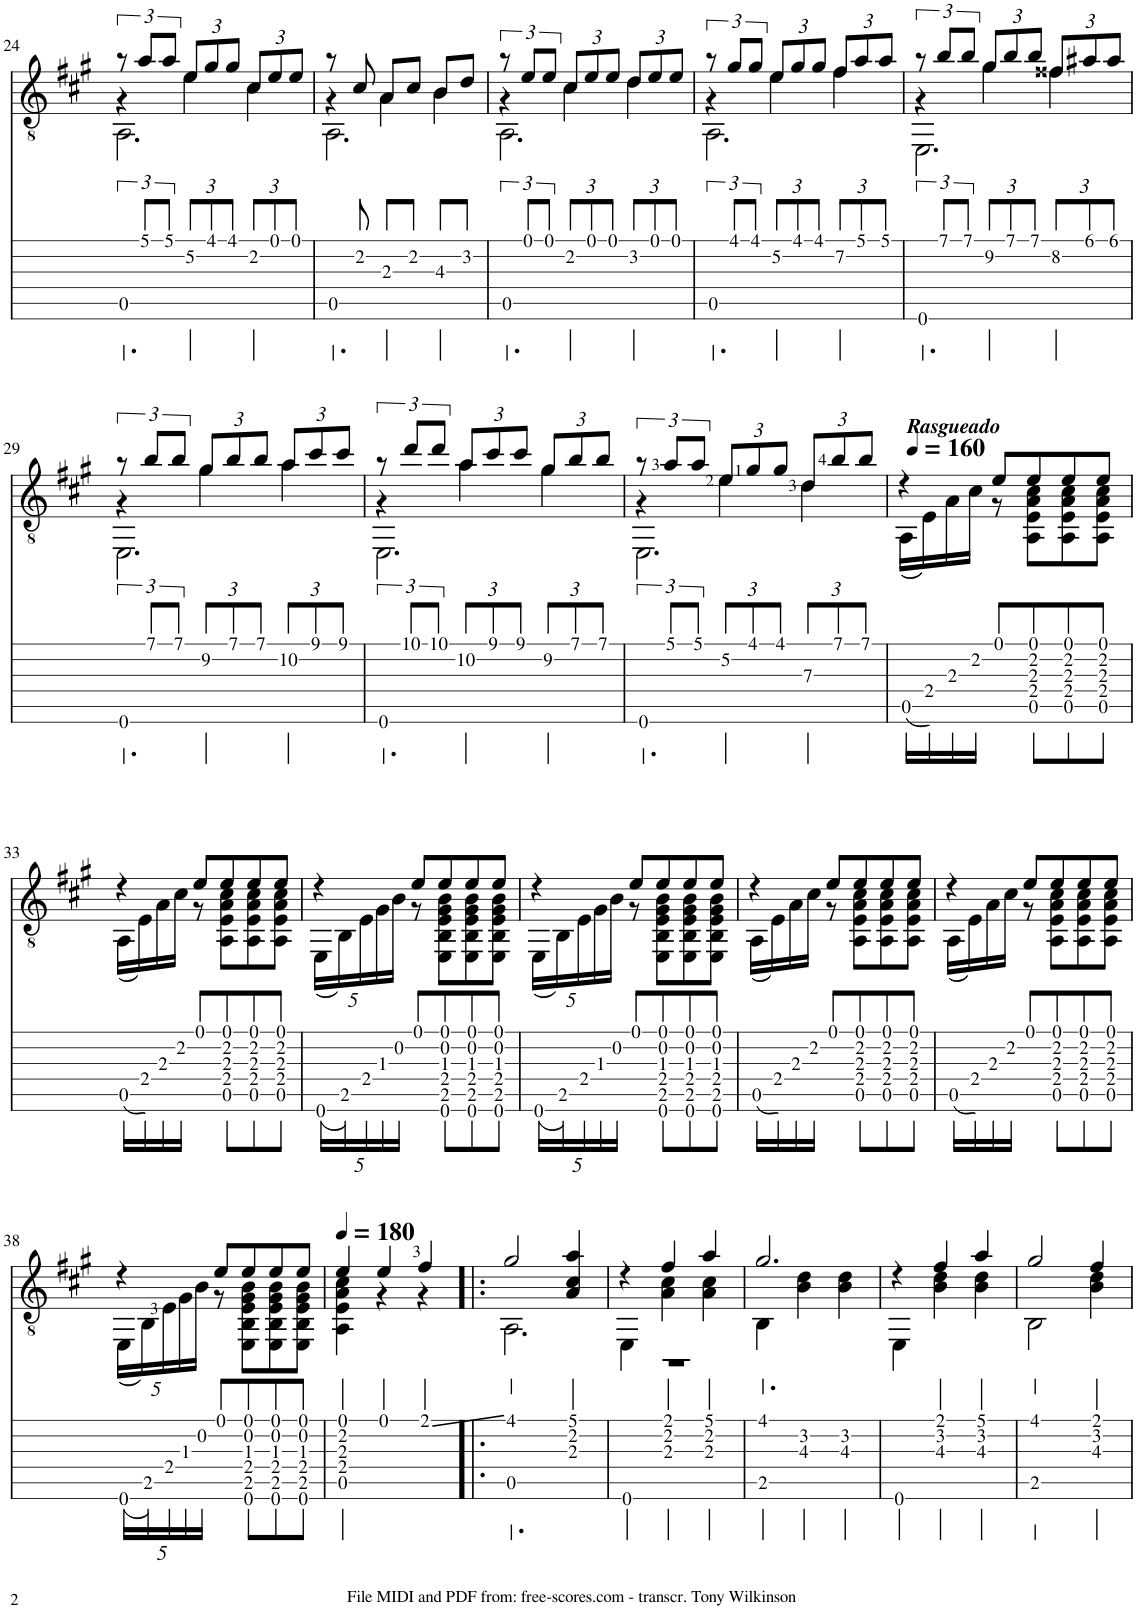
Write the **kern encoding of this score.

**kern	**kern
*part2	*part1
*staff2	*staff1
*I"Chitarra classica (Intavolatura)	*I"Chitarra classica
!!LO:PB:g=z
*	*clefGv2
*k[f#c#g#]	*k[f#c#g#]
*M3/4	*M3/4
=24	=24
*^	*^
*	*^	*	*^
12r	4r	2.AA\	12r	4r	2.AA\
12a/L	.	.	12a/L	.	.
12a/J	.	.	12a/J	.	.
*Xbrackettup	*	*	*Xbrackettup	*	*
12e/L	4e\	.	12e/L	4e\	.
12g#/	.	.	12g#/	.	.
12g#/J	.	.	12g#/J	.	.
12c#/L	4c#\	.	12c#/L	4c#\	.
12e/	.	.	12e/	.	.
12e/J	.	.	12e/J	.	.
=25	=25	=25	=25	=25	=25
8r	4r	2.AA\	8r	4r	2.AA\
8c#/	.	.	8c#/	.	.
8A/L	4A\	.	8A/L	4A\	.
8c#/J	.	.	8c#/J	.	.
8B/L	4B\	.	8B/L	4B\	.
8d/J	.	.	8d/J	.	.
=26	=26	=26	=26	=26	=26
*brackettup	*	*	*brackettup	*	*
12r	4r	2.AA\	12r	4r	2.AA\
12e/L	.	.	12e/L	.	.
12e/J	.	.	12e/J	.	.
*Xbrackettup	*	*	*Xbrackettup	*	*
12c#/L	4c#\	.	12c#/L	4c#\	.
12e/	.	.	12e/	.	.
12e/J	.	.	12e/J	.	.
12d/L	4d\	.	12d/L	4d\	.
12e/	.	.	12e/	.	.
12e/J	.	.	12e/J	.	.
=27	=27	=27	=27	=27	=27
*brackettup	*	*	*brackettup	*	*
12r	4r	2.AA\	12r	4r	2.AA\
12g#/L	.	.	12g#/L	.	.
12g#/J	.	.	12g#/J	.	.
*Xbrackettup	*	*	*Xbrackettup	*	*
12e/L	4e\	.	12e/L	4e\	.
12g#/	.	.	12g#/	.	.
12g#/J	.	.	12g#/J	.	.
12f#/L	4f#\	.	12f#/L	4f#\	.
12a/	.	.	12a/	.	.
12a/J	.	.	12a/J	.	.
=28	=28	=28	=28	=28	=28
*brackettup	*	*	*brackettup	*	*
12r	4r	2.EE\	12r	4r	2.EE\
12b/L	.	.	12b/L	.	.
12b/J	.	.	12b/J	.	.
*Xbrackettup	*	*	*Xbrackettup	*	*
12g#/L	4g#\	.	12g#/L	4g#\	.
12b/	.	.	12b/	.	.
12b/J	.	.	12b/J	.	.
12f##X/L	4f##\	.	12f##X/L	4f##\	.
12a#X/	.	.	12a#X/	.	.
12a#/J	.	.	12a#/J	.	.
!!LO:LB:g=z	!!	!!
=29	=29	=29	=29	=29	=29
*brackettup	*	*	*brackettup	*	*
12r	4r	2.EE\	12r	4r	2.EE\
12b/L	.	.	12b/L	.	.
12b/J	.	.	12b/J	.	.
*Xbrackettup	*	*	*Xbrackettup	*	*
12g#/L	4g#\	.	12g#/L	4g#\	.
12b/	.	.	12b/	.	.
12b/J	.	.	12b/J	.	.
12a/L	4a\	.	12a/L	4a\	.
12cc#/	.	.	12cc#/	.	.
12cc#/J	.	.	12cc#/J	.	.
=30	=30	=30	=30	=30	=30
*brackettup	*	*	*brackettup	*	*
12r	4r	2.EE\	12r	4r	2.EE\
12dd/L	.	.	12dd/L	.	.
12dd/J	.	.	12dd/J	.	.
*Xbrackettup	*	*	*Xbrackettup	*	*
12a/L	4a\	.	12a/L	4a\	.
12cc#/	.	.	12cc#/	.	.
12cc#/J	.	.	12cc#/J	.	.
12g#/L	4g#\	.	12g#/L	4g#\	.
12b/	.	.	12b/	.	.
12b/J	.	.	12b/J	.	.
=31	=31	=31	=31	=31	=31
*brackettup	*	*	*brackettup	*	*
12r	4r	2.EE\	12r	4r	2.EE\
12a/L	.	.	12a/L	.	.
12a/J	.	.	12a/J	.	.
*Xbrackettup	*	*	*Xbrackettup	*	*
12e/L	4e\	.	12e/L	4e\	.
12g#/	.	.	12g#/	.	.
12g#/J	.	.	12g#/J	.	.
12d/L	4d\	.	12d/L	4d\	.
12b/	.	.	12b/	.	.
12b/J	.	.	12b/J	.	.
*v	*v	*v	*	*	*
*	*v	*v	*v
=32	=32
*	*MM160
*^	*^
!	!	!LO:TX:a:Bi:t=Rasgueado	!
4r	(16AA\LL	4r	(16AA\LL
.	16E\)	.	16E\)
.	16A\	.	16A\
.	16c#\JJ	.	16c#\JJ
8e/L	8r	8e/L	8r
8e/	8AA\ 8E\ 8A\ 8c#\L	8e/	8AA\ 8E\ 8A\ 8c#\L
8e/	8AA\ 8E\ 8A\ 8c#\	8e/	8AA\ 8E\ 8A\ 8c#\
8e/J	8AA\ 8E\ 8A\ 8c#\J	8e/J	8AA\ 8E\ 8A\ 8c#\J
!!LO:LB:g=z	!!
=33	=33	=33	=33
4r	(16AA\LL	4r	(16AA\LL
.	16E\)	.	16E\)
.	16A\	.	16A\
.	16c#\JJ	.	16c#\JJ
8e/L	8r	8e/L	8r
8e/	8AA\ 8E\ 8A\ 8c#\L	8e/	8AA\ 8E\ 8A\ 8c#\L
8e/	8AA\ 8E\ 8A\ 8c#\	8e/	8AA\ 8E\ 8A\ 8c#\
8e/J	8AA\ 8E\ 8A\ 8c#\J	8e/J	8AA\ 8E\ 8A\ 8c#\J
=34	=34	=34	=34
4r	(20EE\LL	4r	(20EE\LL
.	20BB\)	.	20BB\)
.	20E\	.	20E\
.	20G#\	.	20G#\
.	20B\JJ	.	20B\JJ
8e/L	8r	8e/L	8r
8e/	8EE\ 8BB\ 8E\ 8G#\ 8B\L	8e/	8EE\ 8BB\ 8E\ 8G#\ 8B\L
8e/	8EE\ 8BB\ 8E\ 8G#\ 8B\	8e/	8EE\ 8BB\ 8E\ 8G#\ 8B\
8e/J	8EE\ 8BB\ 8E\ 8G#\ 8B\J	8e/J	8EE\ 8BB\ 8E\ 8G#\ 8B\J
=35	=35	=35	=35
4r	(20EE\LL	4r	(20EE\LL
.	20BB\)	.	20BB\)
.	20E\	.	20E\
.	20G#\	.	20G#\
.	20B\JJ	.	20B\JJ
8e/L	8r	8e/L	8r
8e/	8EE\ 8BB\ 8E\ 8G#\ 8B\L	8e/	8EE\ 8BB\ 8E\ 8G#\ 8B\L
8e/	8EE\ 8BB\ 8E\ 8G#\ 8B\	8e/	8EE\ 8BB\ 8E\ 8G#\ 8B\
8e/J	8EE\ 8BB\ 8E\ 8G#\ 8B\J	8e/J	8EE\ 8BB\ 8E\ 8G#\ 8B\J
=36	=36	=36	=36
4r	(16AA\LL	4r	(16AA\LL
.	16E\)	.	16E\)
.	16A\	.	16A\
.	16c#\JJ	.	16c#\JJ
8e/L	8r	8e/L	8r
8e/	8AA\ 8E\ 8A\ 8c#\L	8e/	8AA\ 8E\ 8A\ 8c#\L
8e/	8AA\ 8E\ 8A\ 8c#\	8e/	8AA\ 8E\ 8A\ 8c#\
8e/J	8AA\ 8E\ 8A\ 8c#\J	8e/J	8AA\ 8E\ 8A\ 8c#\J
=37	=37	=37	=37
4r	(16AA\LL	4r	(16AA\LL
.	16E\)	.	16E\)
.	16A\	.	16A\
.	16c#\JJ	.	16c#\JJ
8e/L	8r	8e/L	8r
8e/	8AA\ 8E\ 8A\ 8c#\L	8e/	8AA\ 8E\ 8A\ 8c#\L
8e/	8AA\ 8E\ 8A\ 8c#\	8e/	8AA\ 8E\ 8A\ 8c#\
8e/J	8AA\ 8E\ 8A\ 8c#\J	8e/J	8AA\ 8E\ 8A\ 8c#\J
!!LO:LB:g=z	!!
=38	=38	=38	=38
4r	(20EE\LL	4r	(20EE\LL
.	20BB\)	.	20BB\)
.	20E\	.	20E\
.	20G#\	.	20G#\
.	20B\JJ	.	20B\JJ
8e/L	8r	8e/L	8r
8e/	8EE\ 8BB\ 8E\ 8G#\ 8B\L	8e/	8EE\ 8BB\ 8E\ 8G#\ 8B\L
8e/	8EE\ 8BB\ 8E\ 8G#\ 8B\	8e/	8EE\ 8BB\ 8E\ 8G#\ 8B\
8e/J	8EE\ 8BB\ 8E\ 8G#\ 8B\J	8e/J	8EE\ 8BB\ 8E\ 8G#\ 8B\J
=39	=39	=39	=39
*	*	*MM180	*
4e/	4AA\ 4E\ 4A\ 4c#\	4e/	4AA\ 4E\ 4A\ 4c#\
4e/	4r	4e/	4r
4f#/	4r	4f#/	4r
=40!|:	=40!|:	=40!|:	=40!|:
2g#/	2.AA\	2g#/	2.AA\
4A/ 4c#/ 4a/	.	4A/ 4c#/ 4a/	.
=41	=41	=41	=41
*	*^	*	*^
4r	4EE\	2.r	4r	4EE\	2.r
4f#/	4A\ 4c#\	.	4f#/	4A\ 4c#\	.
4a/	4A\ 4c#\	.	4a/	4A\ 4c#\	.
*	*v	*v	*	*	*
*	*	*	*v	*v
=42	=42	=42	=42
2.g#/	4BB\	2.g#/	4BB\
.	4B\ 4d\	.	4B\ 4d\
.	4B\ 4d\	.	4B\ 4d\
=43	=43	=43	=43
4r	4EE\	4r	4EE\
4f#/	4B\ 4d\	4f#/	4B\ 4d\
4a/	4B\ 4d\	4a/	4B\ 4d\
=44	=44	=44	=44
2g#/	2BB\	2g#/	2BB\
4f#/	4B\ 4d\	4f#/	4B\ 4d\
*v	*v	*	*
*	*v	*v
=	=
*-	*-
